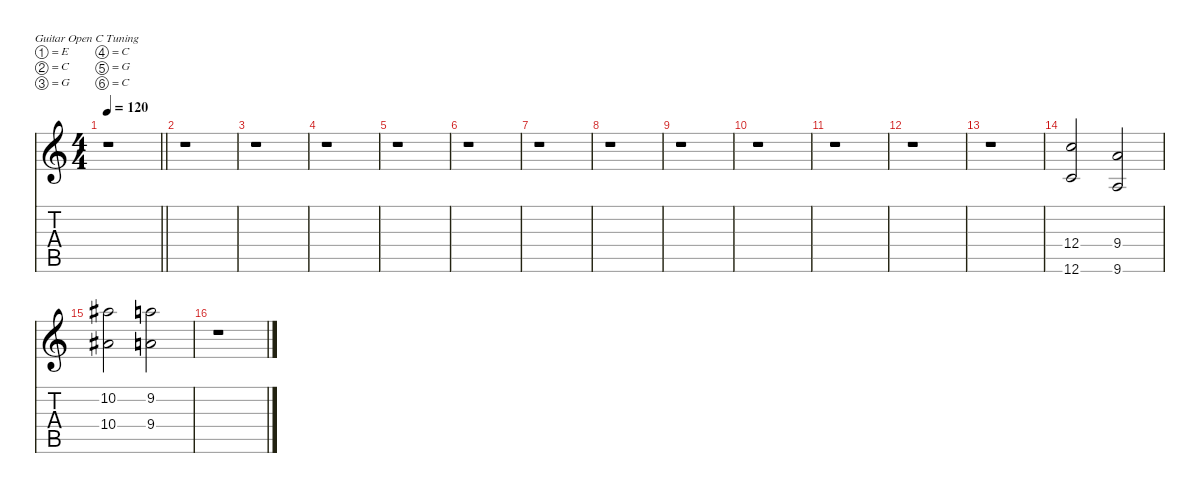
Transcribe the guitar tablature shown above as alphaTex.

\defaultSystemsLayout 4
\hideDynamics
\bracketExtendMode nobrackets
\singleTrackTrackNamePolicy hidden
\multiTrackTrackNamePolicy hidden
\firstSystemTrackNameMode fullname
\firstSystemTrackNameOrientation horizontal
\otherSystemsTrackNameOrientation horizontal
\track ("Guitar 2" "dist.guit.") {defaultSystemsLayout 4 instrument distortionguitar}
\staff {score tabs}
\tuning (E4 C4 G3 C3 G2 C2)
\ts (4 4)
\tempo 120
\clef g2
\barLineRight lightlight
\ks c
r.1{dy f beam Down} |
r.1{beam Down} |
r.1{beam Down} |
r.1{beam Down} |
r.1{beam Down} |
r.1{beam Down} |
r.1{beam Down} |
r.1{beam Down} |
r.1{beam Down} |
r.1{beam Down} |
r.1{beam Down} |
r.1{beam Down} |
r.1{beam Down} |
(12.4 12.6).2{beam Up} (9.4 9.6).2{beam Up} |
(10.2{acc #} 10.4{acc #}).2{beam Down} (9.2 9.4).2{beam Down} |
r.1{beam Down}
